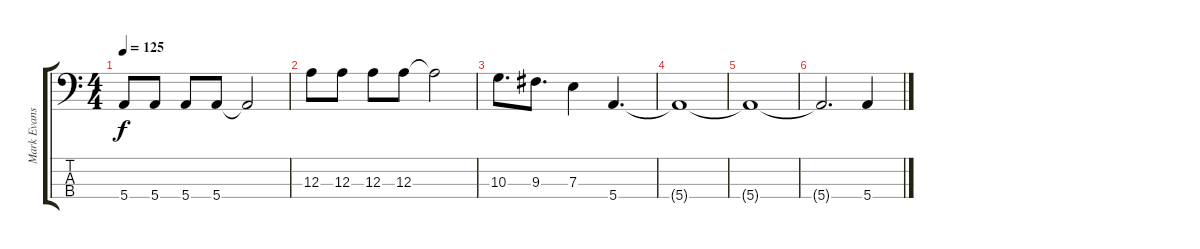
\track ("Mark Evans" "Mark Evans") {instrument electricbassfinger}
\staff {score tabs}
\tuning (G2 D2 A1 E1) {hide}
\ts (4 4)
\tempo 125
\clef f4
\ks c
5.4.8{dy f} 5.4.8 5.4.8 5.4.8 5.4{t}.2 |
12.3.8 12.3.8 12.3.8 12.3.8 12.3{t}.2 |
10.3.8{d} 9.3.8{d} 7.3.4 5.4.4{d} |
5.4{t}.1 |
5.4{t}.1 |
5.4{t}.2{d} 5.4.4
